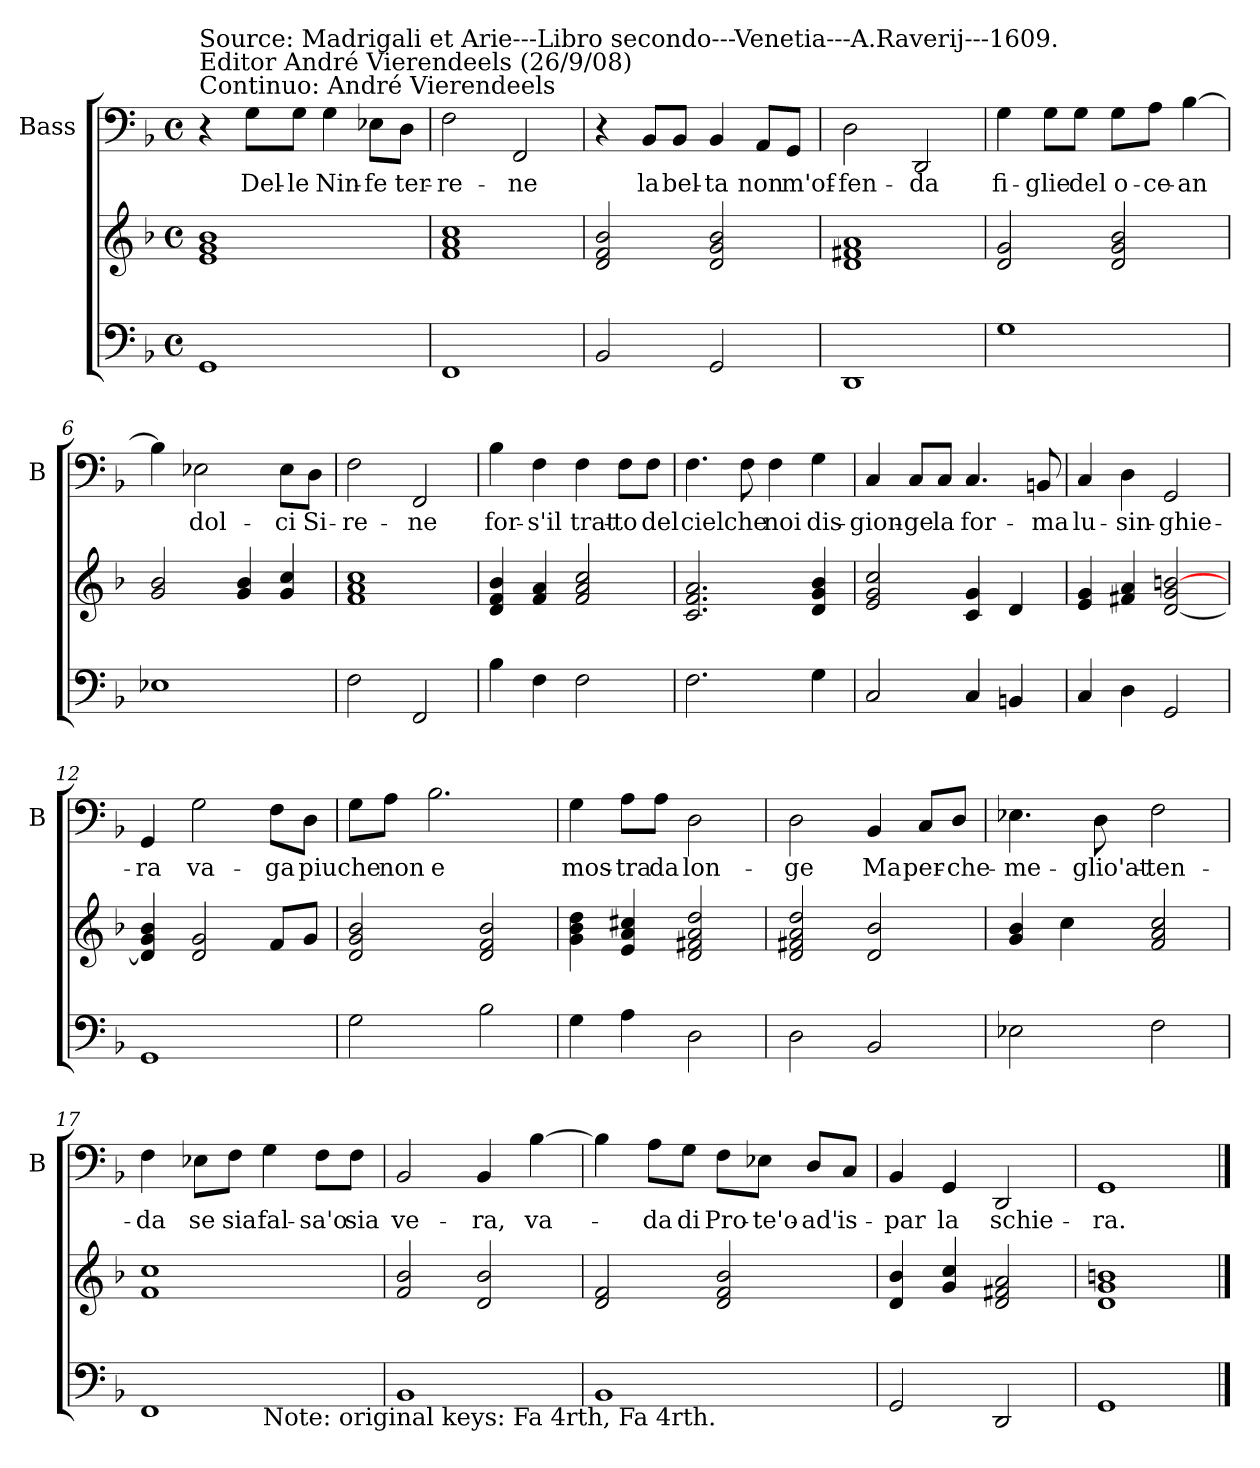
**kern	**kern	**kern	**text
*part2	*part2	*part1	*part1
*staff3	*staff2	*staff1	*staff1
*	*	*I"Bass	*
*	*	*I'B	*
*clefF4	*clefG2	*clefF4	*
*k[b-]	*k[b-]	*k[b-]	*
*F:	*F:	*F:	*
*M4/4	*M4/4	*M4/4	*
*met(c)	*met(c)	*met(c)	*
=1	=1	=1	=1
!	!	!LO:TX:a:t=Source&colon; Madrigali et Arie---Libro secondo---Venetia---A.Raverij---1609.\nEditor André Vierendeels (26/9/08)\nContinuo&colon; André Vierendeels	!
1GG	1e 1g 1b-	4r	.
.	.	8G\L	Del-
.	.	8G\J	-le
.	.	4G\	Nin-
.	.	8E-X\L	-fe
.	.	8D\J	ter-
=2	=2	=2	=2
1FF	1f 1a 1cc	2F\	-re-
.	.	2FF/	-ne
=3	=3	=3	=3
2BB-/	2d/ 2f/ 2b-/	4r	.
.	.	8BB-/L	la
.	.	8BB-/J	bel-
2GG/	2d/ 2g/ 2b-/	4BB-/	-ta
.	.	8AA/L	non
.	.	8GG/J	m'of-
=4	=4	=4	=4
1DD	1d 1f#X 1a	2D\	-fen-
.	.	2DD/	-da
=5	=5	=5	=5
1G	2d/ 2g/	4G\	fi-
.	.	8G\L	-glie
.	.	8G\J	del
.	2d/ 2g/ 2b-/	8G\L	o-
.	.	8A\J	-ce-
.	.	[4B-\	-an
!!LO:LB:g=z
=6	=6	=6	=6
1E-X	2g/ 2b-/	4B-\]	.
.	.	2E-X\	dol-
.	4g/ 4b-/	.	.
.	4g/ 4cc/	8E-\L	-ci
.	.	8D\J	Si-
=7	=7	=7	=7
2F\	1f 1a 1cc	2F\	-re-
2FF/	.	2FF/	-ne
=8	=8	=8	=8
4B-\	4d/ 4f/ 4b-/	4B-\	for-
4F\	4f/ 4a/	4F\	-s'il
2F\	2f/ 2a/ 2cc/	4F\	trat-
.	.	8F\L	-to
.	.	8F\J	del
=9	=9	=9	=9
2.F\	2.c/ 2.f/ 2.a/	4.F\	ciel
.	.	8F\	che
.	.	4F\	noi
4G\	4d/ 4g/ 4b-/	4G\	dis-
=10	=10	=10	=10
2C/	2e/ 2g/ 2cc/	4C/	-gion-
.	.	8C/L	-ge
.	.	8C/J	la
4C/	4c/ 4g/	4.C/	for-
4BBn/	4d/	.	.
.	.	8BBn/	-ma
!!LO:LB:g=z
=11	=11	=11	=11
4C/	4e/ 4g/	4C/	lu-
4D\	4f#X/ 4a/	4D\	-sin-
2GG/	[2d/ 2g/ [2bn/	2GG/	-ghie-
=12	=12	=12	=12
1GG	4d/] 4g/ 4b-/	4GG/	-ra
.	2d/ 2g/	2G\	va-
.	8f/L	8F\L	-ga
.	8g/J	8D\J	piu
=13	=13	=13	=13
2G\	2d/ 2g/ 2b-/	8G\L	che
.	.	8A\J	non
.	.	2.B-\	e
2B-\	2d/ 2f/ 2b-/	.	.
=14	=14	=14	=14
4G\	4g\ 4b-\ 4dd\	4G\	mos-
4A\	4e/ 4a/ 4cc#X/	8A\L	-tra
.	.	8A\J	da
2D\	2d/ 2f#X/ 2a/ 2dd/	2D\	lon-
=15	=15	=15	=15
2D\	2d/ 2f#X/ 2a/ 2dd/	2D\	-ge
2BB-/	2d/ 2b-/	4BB-/	Ma
.	.	8C/L	per-
.	.	8D/J	-che-
!!LO:LB:g=z
=16	=16	=16	=16
2E-X\	4g/ 4b-/	4.E-X\	-me-
.	4cc\	.	.
.	.	8D\	-glio'at-
2F\	2f/ 2a/ 2cc/	2F\	-ten-
=17	=17	=17	=17
*^	*	*	*
1FF	2ryy	1f 1cc	4F\	-da
.	.	.	8E-X\L	se
.	.	.	8F\J	sia
!	!LO:TX:b:t=Note&colon; original keys&colon; Fa 4rth, Fa 4rth.	!	!	!
.	2ryy	.	4G\	fal-
.	.	.	8F\L	-sa'o
.	.	.	8F\J	sia
*v	*v	*	*	*
=18	=18	=18	=18
1BB-	2f/ 2b-/	2BB-/	ve-
.	2d/ 2b-/	4BB-/	-ra,
.	.	[4B-\	va-
=19	=19	=19	=19
1BB-	2d/ 2f/	4B-\]	.
.	.	8A\L	-da
.	.	8G\J	di
.	2d/ 2f/ 2b-/	8F\L	Pro-
.	.	8E-X\J	-te'o-
.	.	8D/L	-ad'
.	.	8C/J	is-
=20	=20	=20	=20
2GG/	4d/ 4b-/	4BB-/	-par
.	4g/ 4cc/	4GG/	la
2DD/	2d/ 2f#X/ 2a/	2DD/	schie-
=21	=21	=21	=21
1GG	1d 1g 1bn	1GG	-ra.
==	==	==	==
*-	*-	*-	*-
